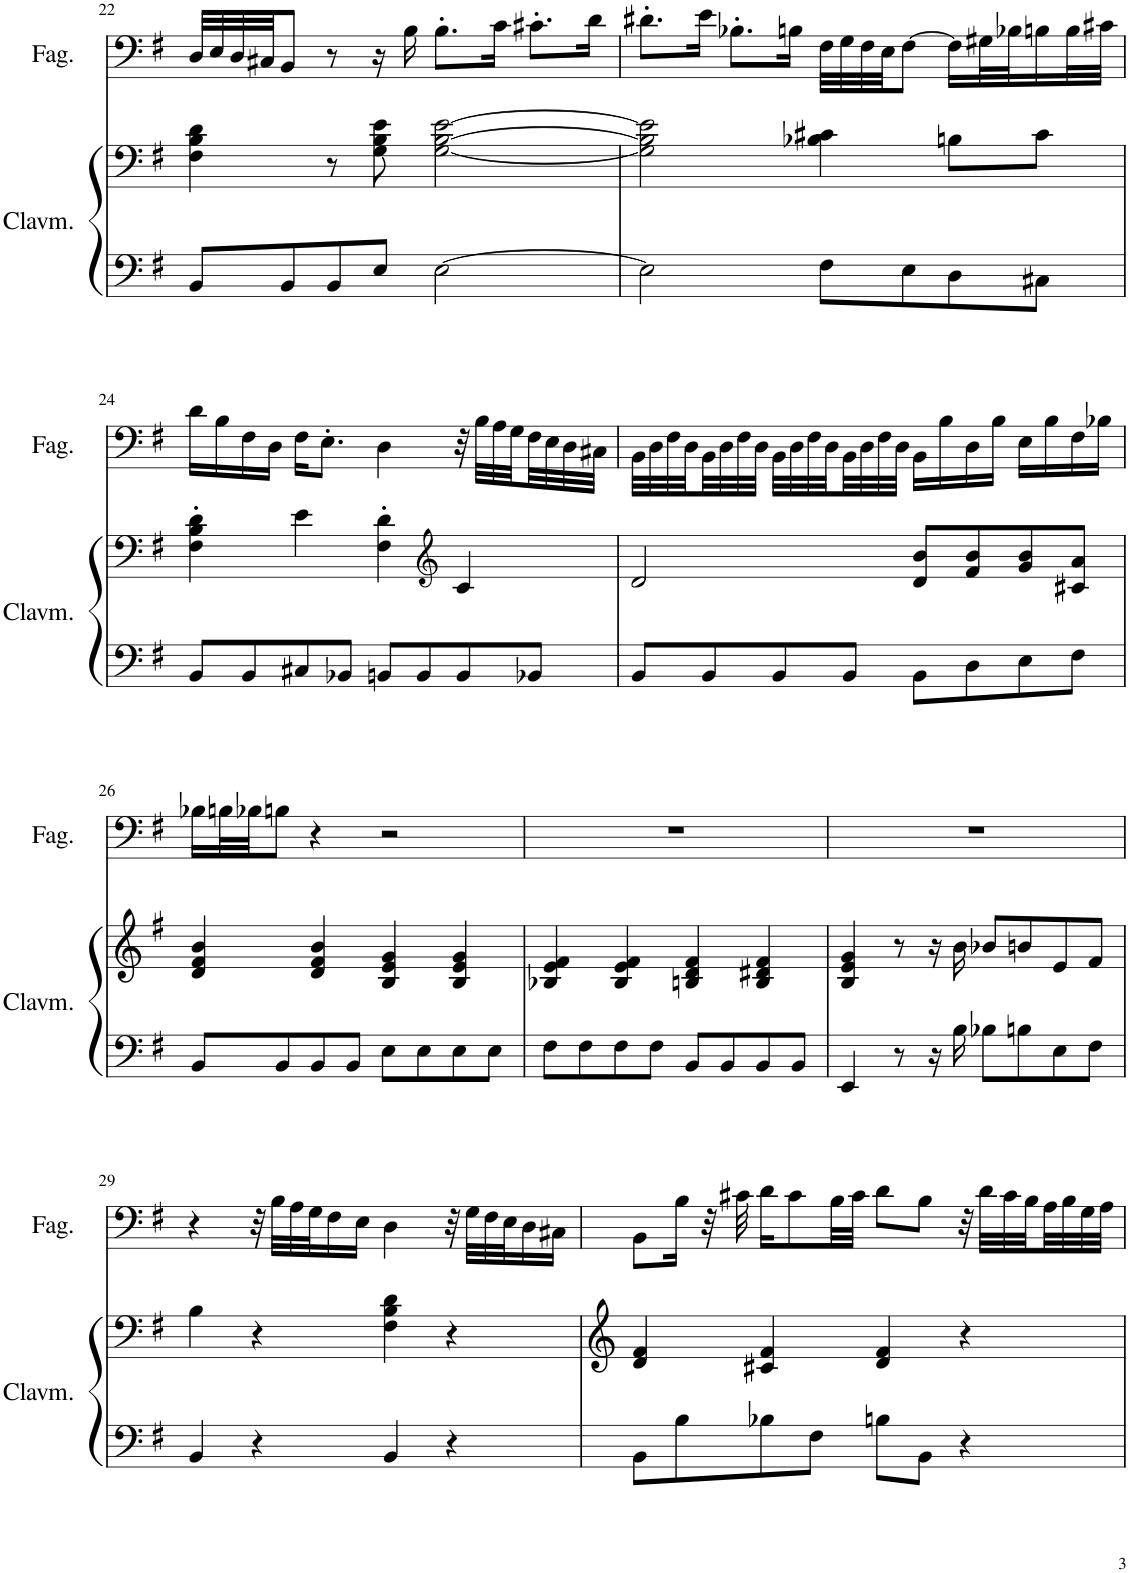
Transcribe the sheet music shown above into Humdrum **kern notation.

**kern	**kern	**kern
*part2	*part2	*part1
*staff3	*staff2	*staff1
*I"Clavicémbalo	*	*I"Fagot, Fagotto
*I'Clavm.	*	*I'Fag.
!!LO:PB:g=z
*clefF4	*clefF4	*clefF4
*k[f#]	*k[f#]	*k[f#]
*M4/4	*M4/4	*M4/4
=22	=22	=22
8BB/L	4F#\ 4B\ 4d\	32D/LLL
.	.	32E/
.	.	32D/
.	.	32C#X/JJ
8BB/	.	8BB/J
8BB/	8r	8r
8E/J	8G\ 8B\ 8e\	16r
.	.	16B\
[2E\	[2G\ [2B\ [2e\	8.B'\L
.	.	16c\Jk
.	.	8.c#X'\L
.	.	16d\Jk
=23	=23	=23
2E\]	2G\] 2B\] 2e\]	8.d#X'\L
.	.	16e\Jk
.	.	8.B-X'\L
.	.	16Bn\Jk
8F#\L	4B-X\ 4c#X\	32F#\LLL
.	.	32G\
.	.	32F#\
.	.	32E\JJ
8E\	.	[8F#\J
8D\	8Bn\L	16F#\LL]
.	.	32G#X\L
.	.	32B-X\J
8C#X\J	8c#\J	16Bn\
.	.	32B\L
.	.	32c#X\JJJ
!!LO:LB:g=z
=24	=24	=24
8BB/L	4F#\' 4B\' 4d\'	16d\LL
.	.	16B\
8BB/	.	16F#\
.	.	16D\JJ
8C#X/	4e\	16F#\KL
.	.	8.E'\J
8BB-X/J	.	.
8BBn/L	4F#\' 4d\'	4D\
8BB/	.	.
*	*clefG2	*
8BB/	4c/	32r
.	.	32B\LLL
.	.	32A\
.	.	32G\
8BB-X/J	.	32F#\
.	.	32E\
.	.	32D\
.	.	32C#X\JJJ
=25	=25	=25
8BB/L	2d/	32BB\LLL
.	.	32D\
.	.	32F#\
.	.	32D\
8BB/	.	32BB\
.	.	32D\
.	.	32F#\
.	.	32D\JJJ
8BB/	.	32BB\LLL
.	.	32D\
.	.	32F#\
.	.	32D\
8BB/J	.	32BB\
.	.	32D\
.	.	32F#\
.	.	32D\JJJ
8BB\L	8d/ 8b/L	16BB\LL
.	.	16B\
8D\	8f#/ 8b/	16D\
.	.	16B\JJ
8E\	8g/ 8b/	16E\LL
.	.	16B\
8F#\J	8c#X/ 8a/J	16F#\
.	.	16B-X\JJ
!!LO:LB:g=z
=26	=26	=26
8BB/L	4d/ 4f#/ 4b/	16B-X\LL
.	.	32Bn\L
.	.	32B-X\JJ
8BB/	.	8Bn\J
8BB/	4d/ 4f#/ 4b/	4r
8BB/J	.	.
8E\L	4B/ 4e/ 4g/	2r
8E\	.	.
8E\	4B/ 4e/ 4g/	.
8E\J	.	.
=27	=27	=27
8F#\L	4B-X/ 4e/ 4f#/	1r
8F#\	.	.
8F#\	4B-/ 4e/ 4f#/	.
8F#\J	.	.
8BB/L	4Bn/ 4d/ 4f#/	.
8BB/	.	.
8BB/	4B/ 4d#X/ 4f#/	.
8BB/J	.	.
=28	=28	=28
4EE/	4B/ 4e/ 4g/	1r
8r	8r	.
16r	16r	.
16B\	16b\	.
8B-X\L	8b-X/L	.
8Bn\	8bn/	.
8E\	8e/	.
8F#\J	8f#/J	.
!!LO:LB:g=z
=29	=29	=29
4BB/	4B\	4r
4r	4r	32r
.	.	32B\LLL
.	.	32A\
.	.	32G\J
.	.	16F#\
.	.	16E\JJ
4BB/	4F#\ 4B\ 4d\	4D\
4r	4r	32r
.	.	32G\LLL
.	.	32F#\
.	.	32E\J
.	.	16D\
.	.	16C#X\JJ
=30	=30	=30
8BB\L	4d/ 4f#/	8BB\L
8B\	.	16B\Jk
.	.	32r
.	.	32c#X\
8B-X\	4c#X/ 4f#/	16d\KL
.	.	8c#\
8F#\J	.	.
.	.	32B\LL
.	.	32c#\JJJ
8Bn\L	4d/ 4f#/	8d\L
8BB\J	.	8B\J
4r	4r	32r
.	.	32d\LLL
.	.	32c#\
.	.	32B\
.	.	32A\
.	.	32B\
.	.	32G\
.	.	32A\JJJ
=	=	=
*-	*-	*-
